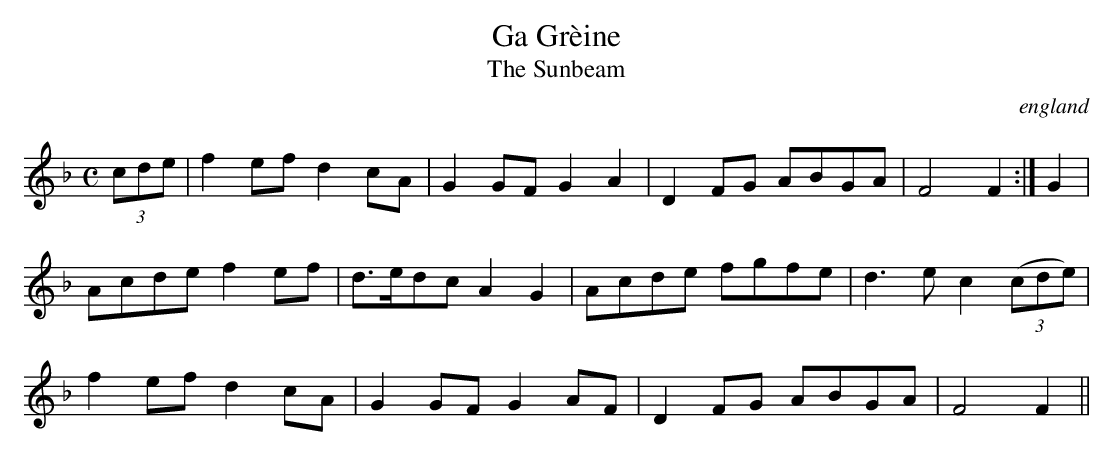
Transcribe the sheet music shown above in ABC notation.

X:1
T:Ga Gr\`eine
T:The Sunbeam
O:england
L:1/8
M:C
K:F
(3cde|f2 ef d2 cA|G2 GF G2 A2|D2 FG ABGA|F4 F2:|G2|
Acde f2 ef|d>edc A2 G2|Acde fgfe|d3 e c2 ((3cde)|
f2 ef d2 cA|G2 GF G2 AF|D2 FG ABGA|F4 F2||
